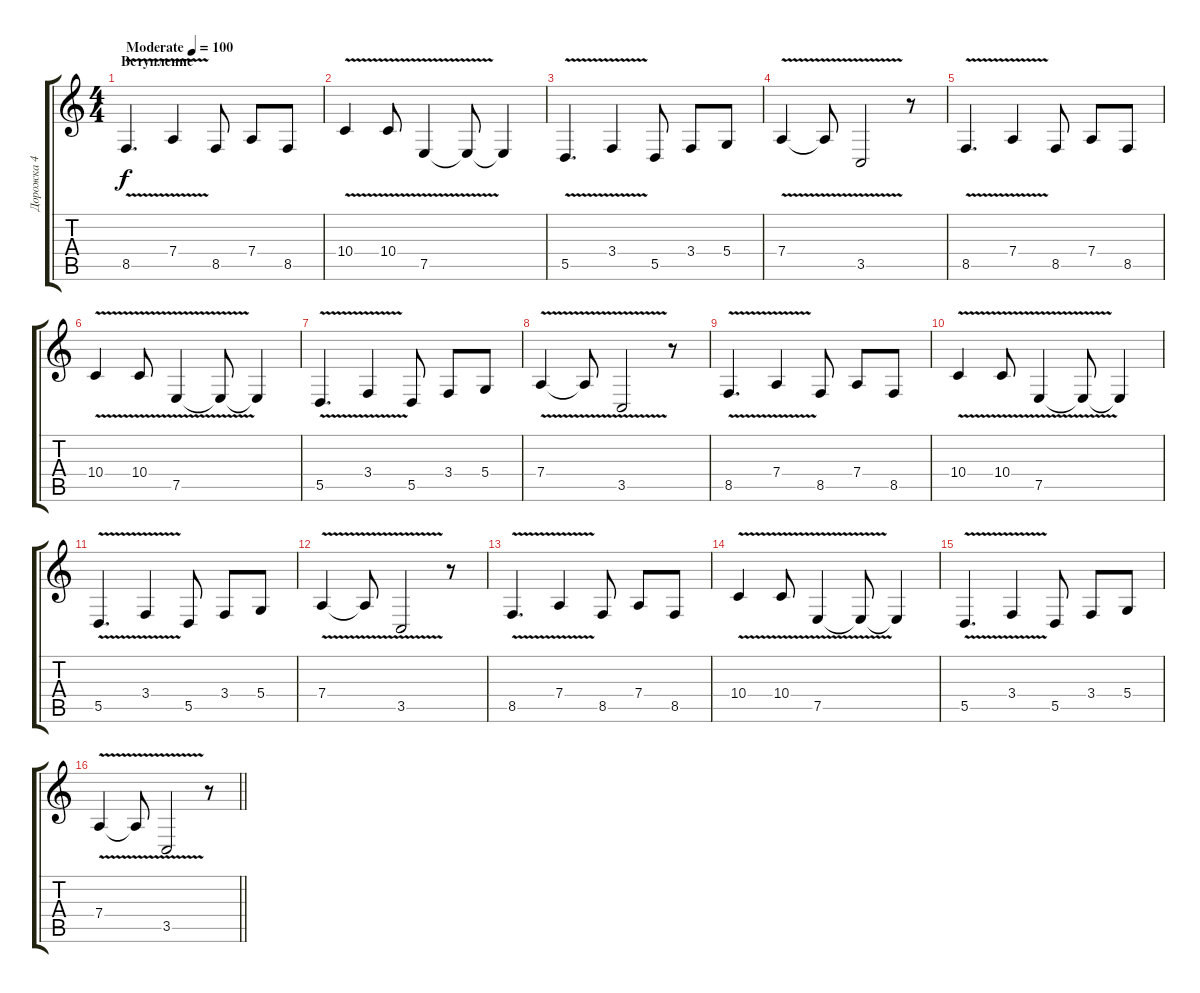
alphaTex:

\track ("Дорожка 4" "Дорожка 4") {instrument lead6voice}
\staff {score tabs}
\tuning (E4 B3 G3 D3 A2 E2) {hide}
\ts (4 4)
\section ("" "Вступление")
\tempo (100 "Moderate")
\clef g2
\ks c
8.5{v}.4{d dy f instrument lead6voice} 7.4{v}.4 8.5.8 7.4.8 8.5.8 |
10.4{v}.4 10.4{v}.8 7.5{v}.4 7.5{t}.8 7.5{t}.4 |
5.5{v}.4{d} 3.4{v}.4 5.5.8 3.4.8 5.4.8 |
7.4{v}.4 7.4{t}.8 3.5{v}.2 r.8 |
8.5{v}.4{d} 7.4{v}.4 8.5.8 7.4.8 8.5.8 |
10.4{v}.4 10.4{v}.8 7.5{v}.4 7.5{t}.8 7.5{t}.4 |
5.5{v}.4{d} 3.4{v}.4 5.5.8 3.4.8 5.4.8 |
7.4{v}.4 7.4{t}.8 3.5{v}.2 r.8 |
8.5{v}.4{d} 7.4{v}.4 8.5.8 7.4.8 8.5.8 |
10.4{v}.4 10.4{v}.8 7.5{v}.4 7.5{t}.8 7.5{t}.4 |
5.5{v}.4{d} 3.4{v}.4 5.5.8 3.4.8 5.4.8 |
7.4{v}.4 7.4{t}.8 3.5{v}.2 r.8 |
8.5{v}.4{d} 7.4{v}.4 8.5.8 7.4.8 8.5.8 |
10.4{v}.4 10.4{v}.8 7.5{v}.4 7.5{t}.8 7.5{t}.4 |
5.5{v}.4{d} 3.4{v}.4 5.5.8 3.4.8 5.4.8 |
\barLineRight lightlight
7.4{v}.4 7.4{t}.8 3.5{v}.2 r.8
